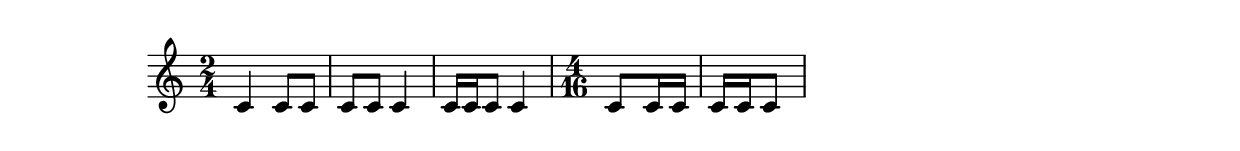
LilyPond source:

\header {

  texidoc = "New sections for spacing can be started with
@code{\\newSpacingSection}. In this example, a section is started at
the 4/16, and a 16th in the second section takes as much space as a
8th in first section."

}

\paper
{
  ragged-right = ##t
  }
\version "2.14.0"
\relative c' {
  \time 2/4
  c4 c8 c 
  c8 c c4 c16[ c c8] c4

  \newSpacingSection
  \time 4/16
  c8[ c16 c]
  c16[ c  c8]
} 
  

